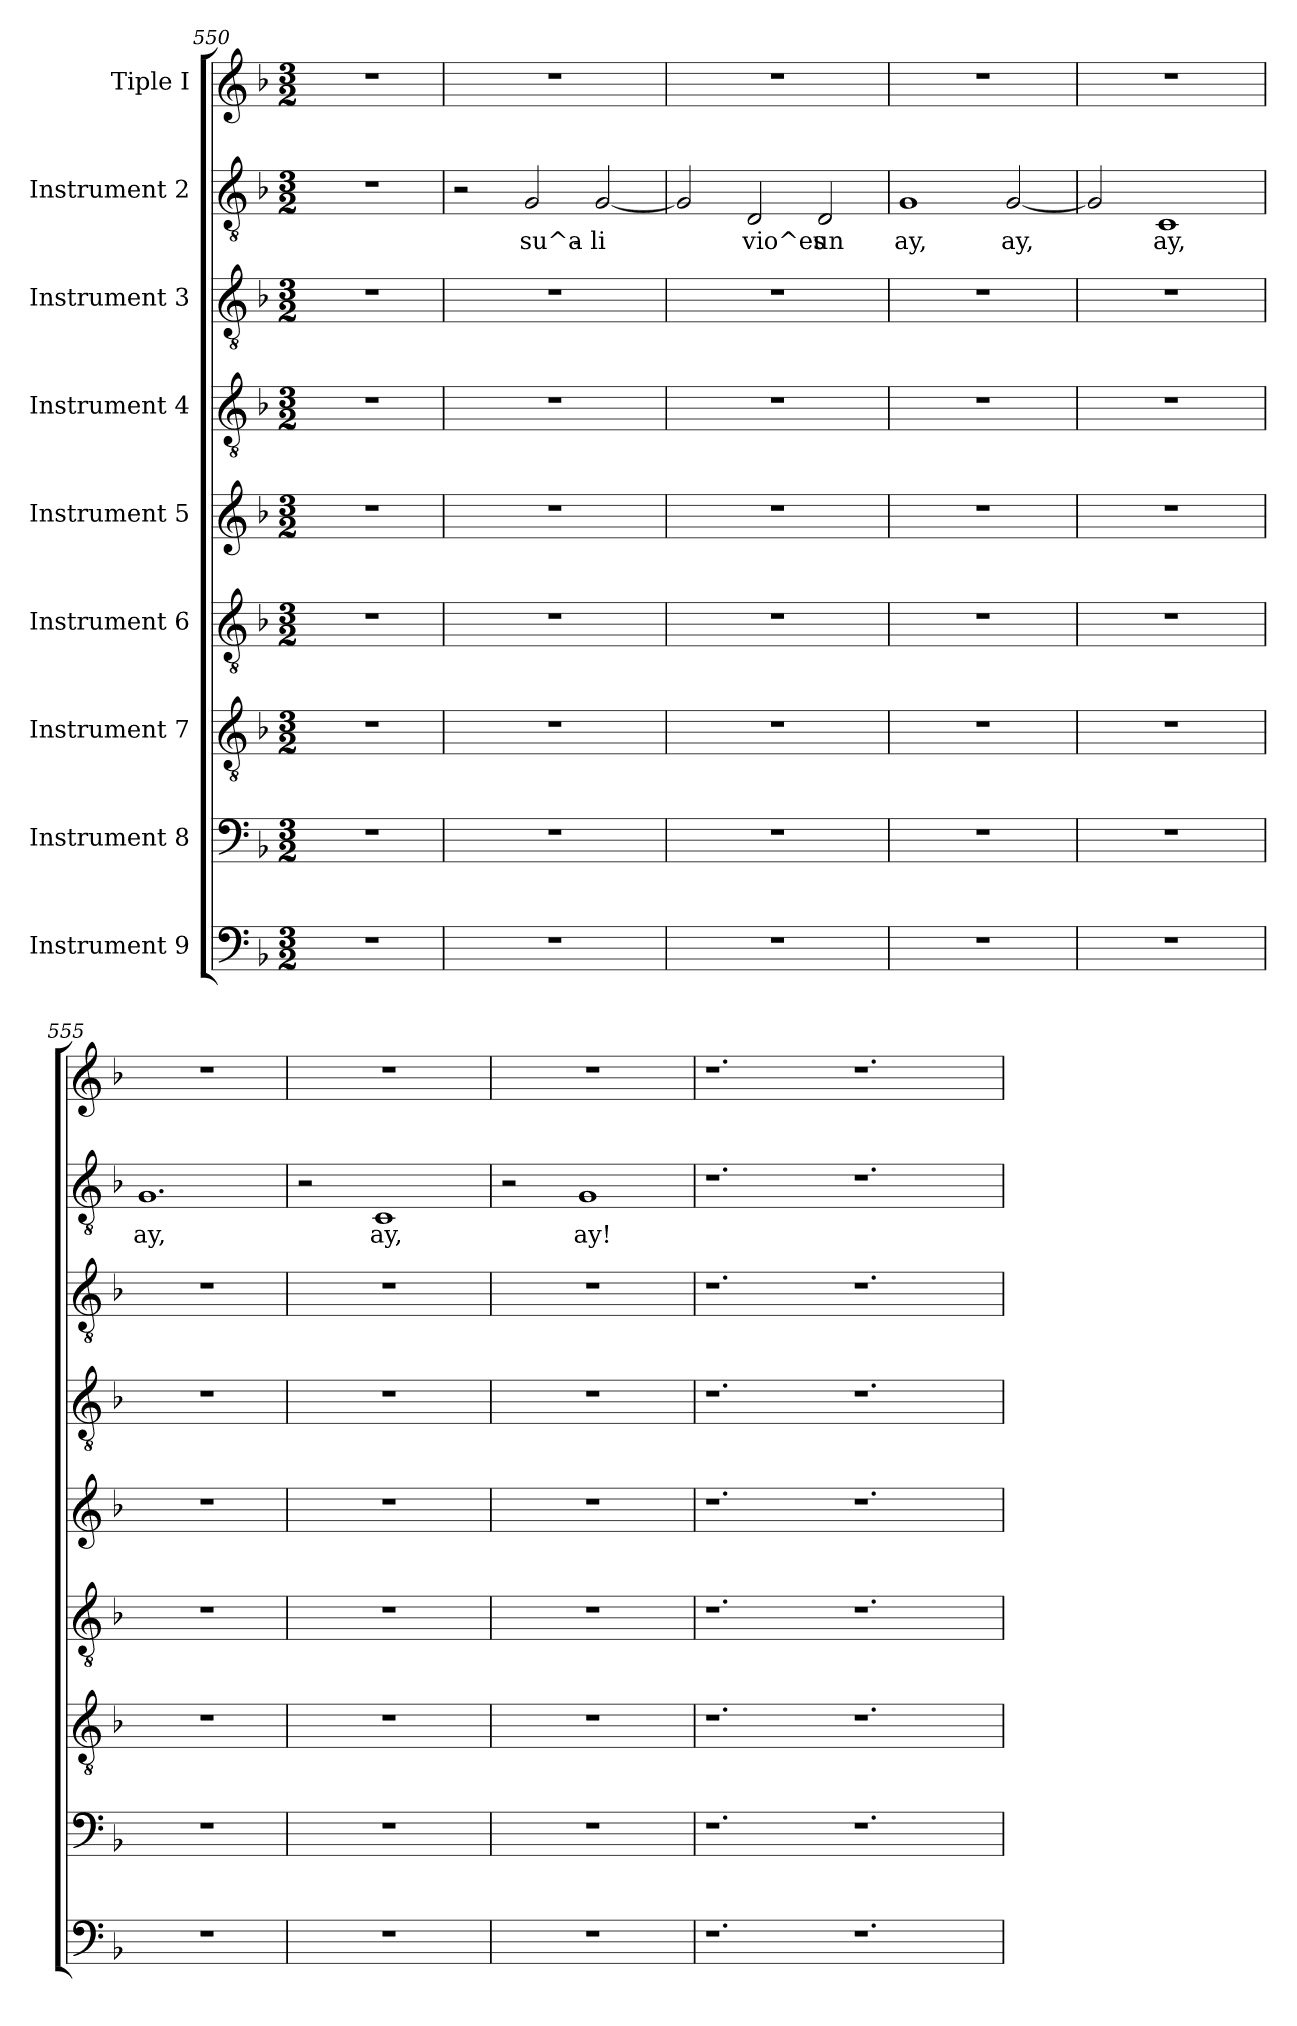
**kern	**kern	**kern	**kern	**kern	**kern	**kern	**kern	**text	**kern
*part9	*part8	*part7	*part6	*part5	*part4	*part3	*part2	*part2	*part1
*staff9	*staff8	*staff7	*staff6	*staff5	*staff4	*staff3	*staff2	*staff2	*staff1
*I"Instrument 9	*I"Instrument 8	*I"Instrument 7	*I"Instrument 6	*I"Instrument 5	*I"Instrument 4	*I"Instrument 3	*I"Instrument 2	*	*I"Tiple I
*clefF4	*clefF4	*clefGv2	*clefGv2	*clefG2	*clefGv2	*clefGv2	*clefGv2	*	*clefG2
*k[b-]	*k[b-]	*k[b-]	*k[b-]	*k[b-]	*k[b-]	*k[b-]	*k[b-]	*	*k[b-]
*F:	*F:	*F:	*F:	*F:	*F:	*F:	*F:	*	*F:
*M3/2	*M3/2	*M3/2	*M3/2	*M3/2	*M3/2	*M3/2	*M3/2	*	*M3/2
=550	=550	=550	=550	=550	=550	=550	=550	=550	=550
1.r	1.r	1.r	1.r	1.r	1.r	1.r	1.r	.	1.r
!!LO:LB:g=z
=551	=551	=551	=551	=551	=551	=551	=551	=551	=551
1.r	1.r	1.r	1.r	1.r	1.r	1.r	2r	.	1.r
!	!	!	!	!	!	!	!	!LO:LY:b:cj	!
.	.	.	.	.	.	.	2G/	su^a-	.
!	!	!	!	!	!	!	!	!LO:LY:b:cj	!
.	.	.	.	.	.	.	[<2G/	-li-	.
=552	=552	=552	=552	=552	=552	=552	=552	=552	=552
!	!	!	!	!	!	!	!	!LO:LY:b:cj	!
1.r	1.r	1.r	1.r	1.r	1.r	1.r	2G/]	--	1.r
!	!	!	!	!	!	!	!	!LO:LY:b:cj	!
.	.	.	.	.	.	.	2D/	-vio^es	.
!	!	!	!	!	!	!	!	!LO:LY:b:cj	!
.	.	.	.	.	.	.	2D/	un	.
=553	=553	=553	=553	=553	=553	=553	=553	=553	=553
!	!	!	!	!	!	!	!	!LO:LY:b:cj	!
1.r	1.r	1.r	1.r	1.r	1.r	1.r	1G	ay,	1.r
!	!	!	!	!	!	!	!	!LO:LY:b:cj	!
.	.	.	.	.	.	.	[<2G/	ay,	.
=554	=554	=554	=554	=554	=554	=554	=554	=554	=554
!	!	!	!	!	!	!	!	!LO:LY:b:cj	!
1.r	1.r	1.r	1.r	1.r	1.r	1.r	2G/]	.	1.r
!	!	!	!	!	!	!	!	!LO:LY:b:cj	!
.	.	.	.	.	.	.	1C	ay,	.
=555	=555	=555	=555	=555	=555	=555	=555	=555	=555
!	!	!	!	!	!	!	!	!LO:LY:b:cj	!
1.r	1.r	1.r	1.r	1.r	1.r	1.r	1.G	ay,	1.r
=556	=556	=556	=556	=556	=556	=556	=556	=556	=556
1.r	1.r	1.r	1.r	1.r	1.r	1.r	2r	.	1.r
!	!	!	!	!	!	!	!	!LO:LY:b:cj	!
.	.	.	.	.	.	.	1C	ay,	.
=557	=557	=557	=557	=557	=557	=557	=557	=557	=557
1.r	1.r	1.r	1.r	1.r	1.r	1.r	2r	.	1.r
!	!	!	!	!	!	!	!	!LO:LY:b:cj	!
.	.	.	.	.	.	.	1G	ay!	.
!!LO:LB:g=z
=558	=558	=558	=558	=558	=558	=558	=558	=558	=558
1.r	1.r	1.r	1.r	1.r	1.r	1.r	1.r	.	1.r
1.r	1.r	1.r	1.r	1.r	1.r	1.r	1.r	.	1.r
=	=	=	=	=	=	=	=	=	=
*-	*-	*-	*-	*-	*-	*-	*-	*-	*-
